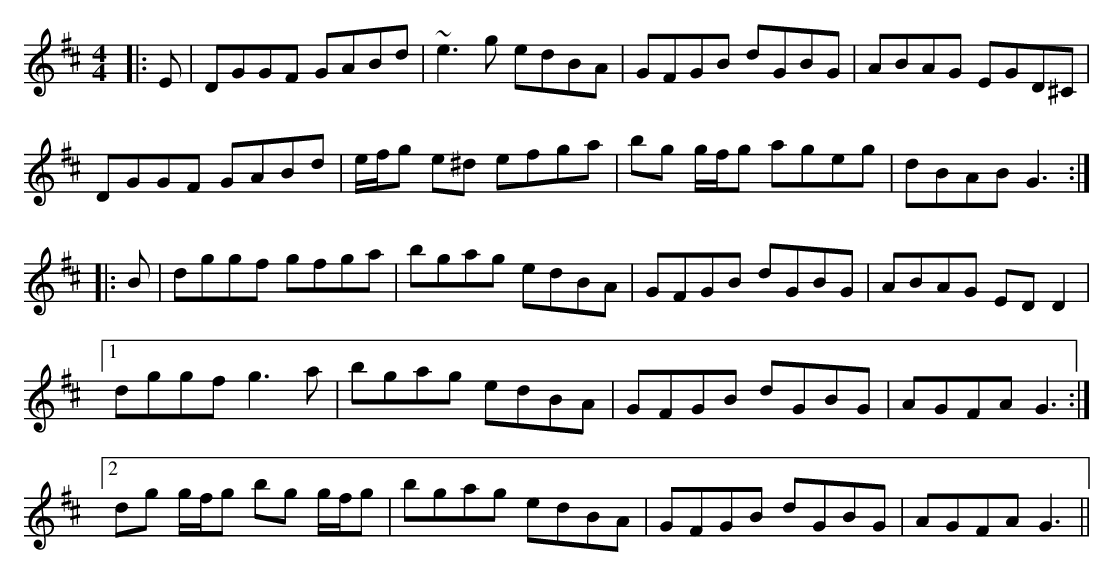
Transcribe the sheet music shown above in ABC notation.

X:1
M:4/4
K:D
|:E|DGGF GABd|~e3g edBA|GFGB dGBG|ABAG EGD^C|
DGGF GABd|e/f/g e^d efga|bg g/f/g ageg|dBAB G3:|
|:B|dggf gfga|bgag edBA|GFGB dGBG|ABAG EDD2|
[1 dggf g3a|bgag edBA|GFGB dGBG|AGFA G3:|
[2 dg g/f/g bg g/f/g|bgag edBA|GFGB dGBG|AGFA G3||
